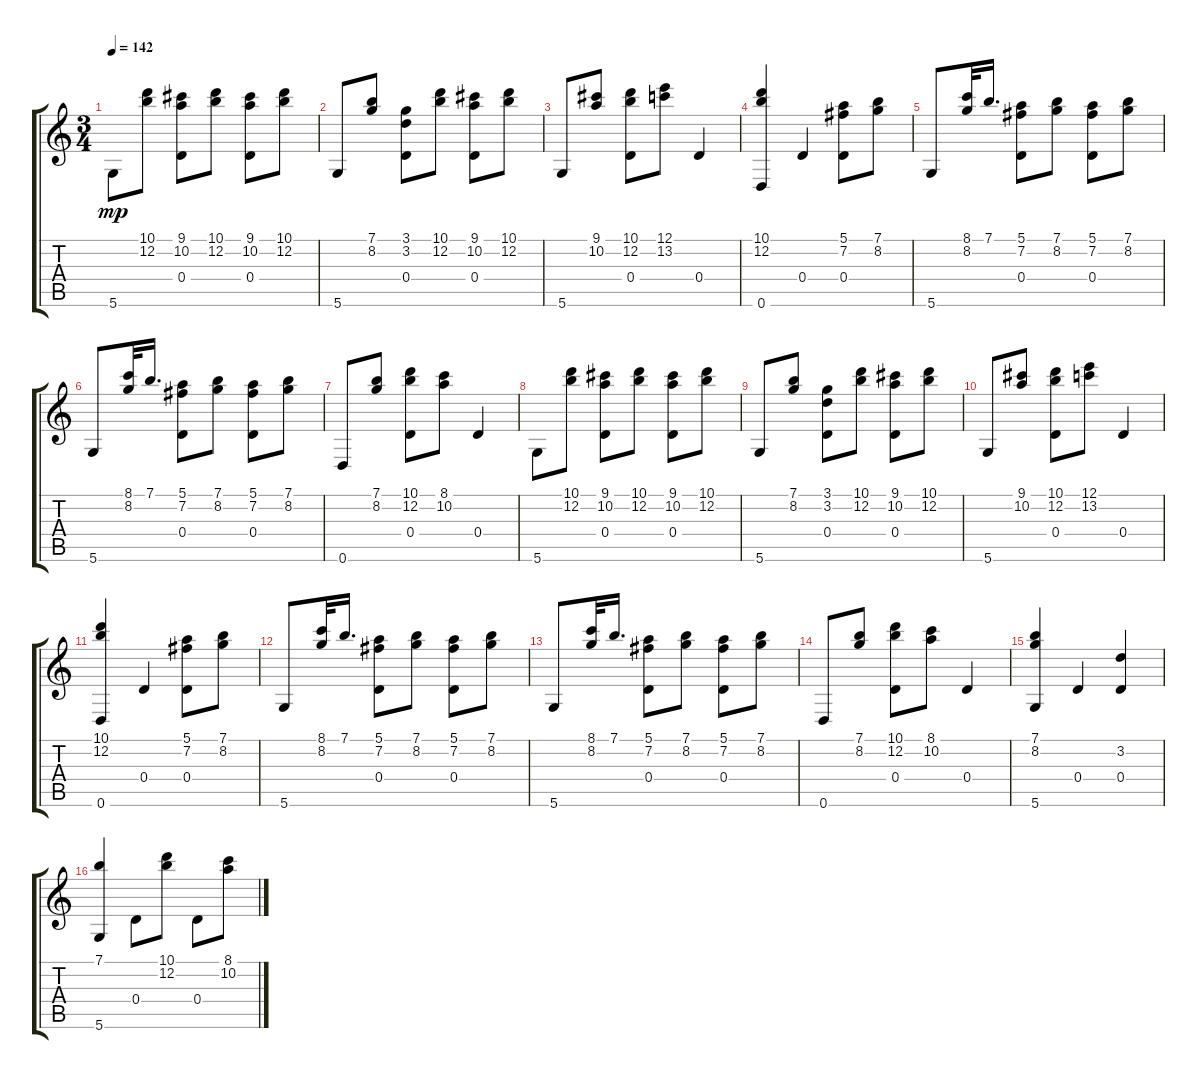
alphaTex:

\track "" {instrument acousticguitarnylon}
\staff {score tabs}
\tuning (E4 B3 G3 D3 A2 D2) {hide}
\ts (3 4)
\tempo 142
\clef g2
\ks c
5.6.8{dy mp} (10.1 12.2).8 (9.1 10.2 0.4).8 (10.1 12.2).8 (9.1 10.2 0.4).8 (10.1 12.2).8 |
5.6.8 (7.1 8.2).8 (3.1 3.2 0.4).8 (10.1 12.2).8 (9.1 10.2 0.4).8 (10.1 12.2).8 |
5.6.8 (9.1 10.2).8 (10.1 12.2 0.4).8 (12.1 13.2).8 0.4.4 |
(10.1 12.2 0.6).4 0.4.4 (5.1 7.2 0.4).8 (7.1 8.2).8 |
5.6.8 (8.1 8.2).32 7.1.16{d} (5.1 7.2 0.4).8 (7.1 8.2).8 (5.1 7.2 0.4).8 (7.1 8.2).8 |
5.6.8 (8.1 8.2).32 7.1.16{d} (5.1 7.2 0.4).8 (7.1 8.2).8 (5.1 7.2 0.4).8 (7.1 8.2).8 |
0.6.8 (7.1 8.2).8 (10.1 12.2 0.4).8 (8.1 10.2).8 0.4.4 |
5.6.8 (10.1 12.2).8 (9.1 10.2 0.4).8 (10.1 12.2).8 (9.1 10.2 0.4).8 (10.1 12.2).8 |
5.6.8 (7.1 8.2).8 (3.1 3.2 0.4).8 (10.1 12.2).8 (9.1 10.2 0.4).8 (10.1 12.2).8 |
5.6.8 (9.1 10.2).8 (10.1 12.2 0.4).8 (12.1 13.2).8 0.4.4 |
(10.1 12.2 0.6).4 0.4.4 (5.1 7.2 0.4).8 (7.1 8.2).8 |
5.6.8 (8.1 8.2).32 7.1.16{d} (5.1 7.2 0.4).8 (7.1 8.2).8 (5.1 7.2 0.4).8 (7.1 8.2).8 |
5.6.8 (8.1 8.2).32 7.1.16{d} (5.1 7.2 0.4).8 (7.1 8.2).8 (5.1 7.2 0.4).8 (7.1 8.2).8 |
0.6.8 (7.1 8.2).8 (10.1 12.2 0.4).8 (8.1 10.2).8 0.4.4 |
(7.1 8.2 5.6).4 0.4.4 (3.2 0.4).4 |
(7.1 5.6).4 0.4.8 (10.1 12.2).8 0.4.8 (8.1 10.2).8
